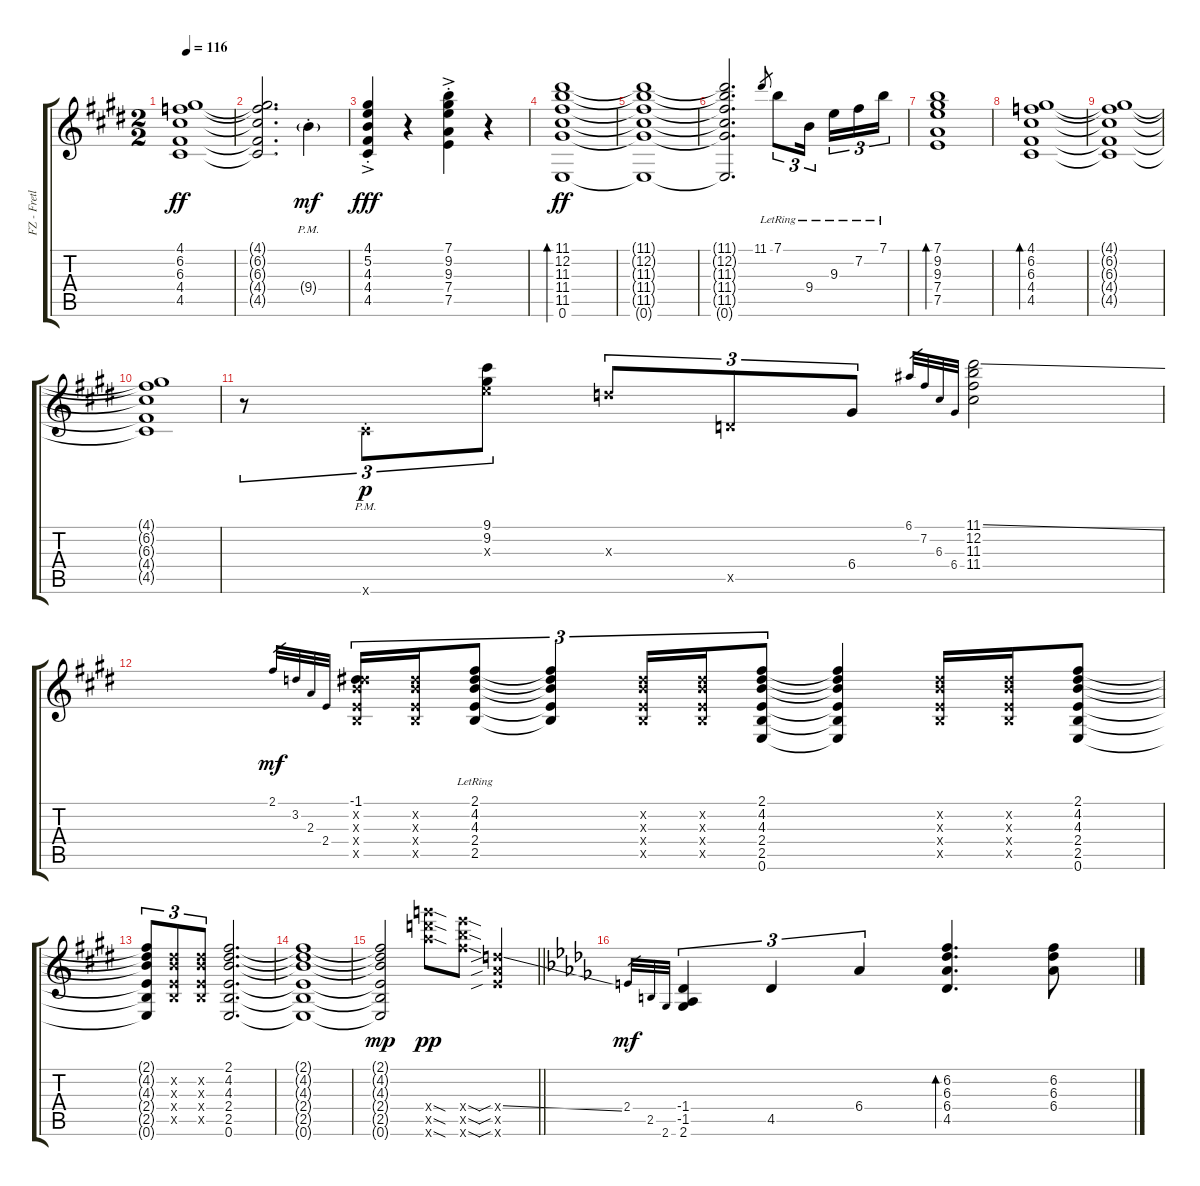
\track ("FZ - Fretless Guitar 1" "FZ - Fretl") {instrument electricguitarclean}
\staff {score tabs}
\tuning (E4 B3 G3 D3 A2 E2) {hide}
\ts (2 2)
\tempo 116
\clef g2
\ks c#minor
(4.1{t} 6.2{t} 6.3{t} 4.4{t} 4.5{t}).1{dy ff} |
(4.1{t} 6.2{t} 6.3{t} 4.4{t} 4.5{t}).2{d} 9.4{g pm st}.4{dy mf} |
\ks e
(4.1{ac st} 5.2{ac st} 4.3{ac st} 4.4{ac st} 4.5{ac st}).4{dy fff} r.4 (7.1{ac st} 9.2{ac st} 9.3{ac st} 7.4{ac st} 7.5{ac st}).4 r.4 |
\ks c#minor
(11.1 12.2 11.3 11.4 11.5 0.6).1{bd 30 dy ff} |
(11.1{t} 12.2{t} 11.3{t} 11.4{t} 11.5{t} 0.6{t}).1 |
(11.1{t} 12.2{t} 11.3{t} 11.4{t} 11.5{t} 0.6{t}).2{d} 11.1.8{gr} 7.1{lr}.8{tu (3 2)} 9.4{lr}.16{tu (3 2) beam splitsecondary} 9.3{lr}.16{tu (3 2)} 7.2{lr}.16{tu (3 2)} 7.1{lr}.16{tu (3 2)} |
\ks e
(7.1 9.2 9.3 7.4 7.5).1{bd 30} |
\ks c#minor
(4.1 6.2 6.3 4.4 4.5).1{bd 30} |
(4.1{t} 6.2{t} 6.3{t} 4.4{t} 4.5{t}).1 |
(4.1{t} 6.2{t} 6.3{t} 4.4{t} 4.5{t}).1 |
\ks e
r.8{tu (3 2)} 9.6{pm st x}.8{tu (3 2) dy p} (9.1 9.2 9.3{x}).8{tu (3 2)} 7.3{x}.8{tu (3 2)} 5.5{x}.8{tu (3 2)} 6.4.8{tu (3 2)} 6.1.32{gr} 7.2.32{gr} 6.3.32{gr} 6.4.32{gr} (11.1{ss} 12.2 11.3 11.4).2 |
\ks c#minor
2.1.32{gr dy mf} 3.2.32{gr} 2.3.32{gr} 2.4.32{gr} (-1.1 4.2{x} 4.3{x} 2.4{x} 2.5{x}).16{tu (3 2)} (4.2{x} 4.3{x} 2.4{x} 2.5{x}).16{tu (3 2)} (2.1{lr} 4.2{lr} 4.3{lr} 2.4{lr} 2.5{lr}).8{tu (3 2)} (2.1{t} 4.2{t} 4.3{t} 2.4{t} 2.5{t}).4{tu (3 2)} (4.2{x} 4.3{x} 2.4{x} 2.5{x}).16{tu (3 2)} (4.2{x} 4.3{x} 2.4{x} 2.5{x}).16{tu (3 2)} (2.1 4.2 4.3 2.4 2.5 0.6).8{tu (3 2)} (2.1{t} 4.2{t} 4.3{t} 2.4{t} 2.5{t} 0.6{t}).4 (4.2{x} 4.3{x} 2.4{x} 2.5{x}).16 (4.2{x} 4.3{x} 2.4{x} 2.5{x}).16 (2.1 4.2 4.3 2.4 2.5 0.6).8 |
(2.1{t} 4.2{t} 4.3{t} 2.4{t} 2.5{t} 0.6{t}).8{tu (3 2)} (4.2{x} 4.3{x} 2.4{x} 2.5{x}).8{tu (3 2)} (4.2{x} 4.3{x} 2.4{x} 2.5{x}).8{tu (3 2)} (2.1 4.2 4.3 2.4 2.5 0.6).2{d} |
(2.1{t} 4.2{t} 4.3{t} 2.4{t} 2.5{t} 0.6{t}).1 |
\barLineRight lightlight
\ks e
(2.1{t} 4.2{t} 4.3{t} 2.4{t} 2.5{t} 0.6{t}).2{dy mp} (29.4{sod x} 29.5{sod x} 29.6{sod x}).8{dy pp} (26.4{sod x} 26.5{sod x} 26.6{sod x}).8 (12.4{sib ss x} 12.5{sib x} 12.6{sib x}).4 |
\ks db
2.4.32{gr dy mf} 2.5.32{gr} 2.6.32{gr} (-1.4 -1.5 2.6).4{tu (3 2)} 4.5.4{tu (3 2)} 6.4.4{tu (3 2)} (6.2 6.3 6.4 4.5).4{d bd 30} (6.2 6.3 6.4).8
